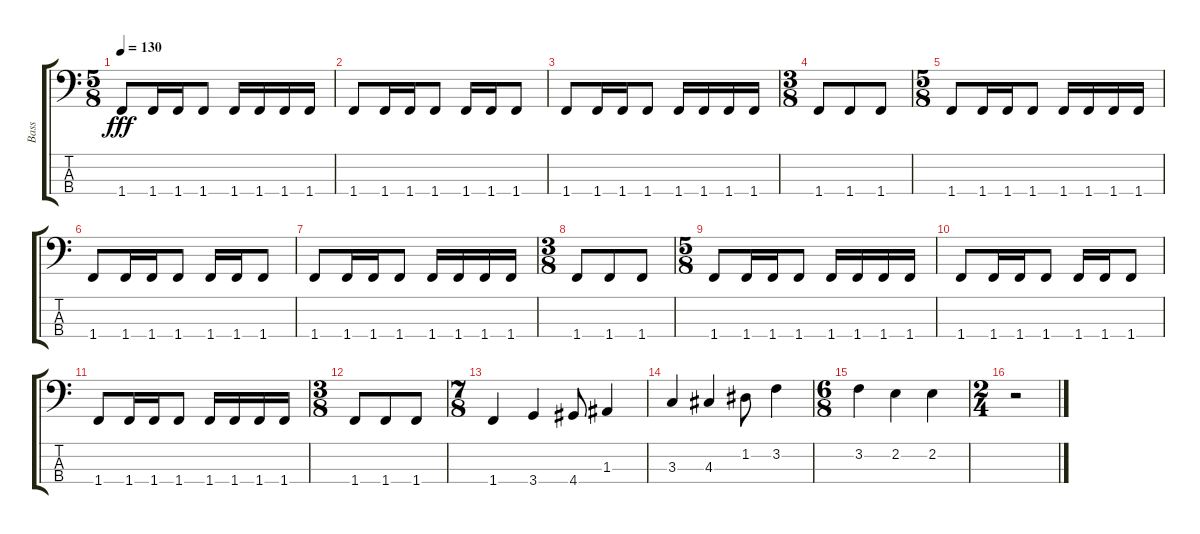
\track ("Bass" "Bass") {instrument electricbasspick}
\staff {score tabs}
\tuning (G2 D2 A1 E1) {hide}
\ts (5 8)
\tempo 130
\clef f4
\ks c
1.4.8{dy fff} 1.4.16 1.4.16 1.4.8 1.4.16 1.4.16 1.4.16 1.4.16 |
1.4.8 1.4.16 1.4.16 1.4.8 1.4.16 1.4.16 1.4.8 |
1.4.8 1.4.16 1.4.16 1.4.8 1.4.16 1.4.16 1.4.16 1.4.16 |
\ts (3 8)
1.4.8 1.4.8 1.4.8 |
\ts (5 8)
1.4.8 1.4.16 1.4.16 1.4.8 1.4.16 1.4.16 1.4.16 1.4.16 |
1.4.8 1.4.16 1.4.16 1.4.8 1.4.16 1.4.16 1.4.8 |
1.4.8 1.4.16 1.4.16 1.4.8 1.4.16 1.4.16 1.4.16 1.4.16 |
\ts (3 8)
1.4.8 1.4.8 1.4.8 |
\ts (5 8)
1.4.8 1.4.16 1.4.16 1.4.8 1.4.16 1.4.16 1.4.16 1.4.16 |
1.4.8 1.4.16 1.4.16 1.4.8 1.4.16 1.4.16 1.4.8 |
1.4.8 1.4.16 1.4.16 1.4.8 1.4.16 1.4.16 1.4.16 1.4.16 |
\ts (3 8)
1.4.8 1.4.8 1.4.8 |
\ts (7 8)
1.4.4 3.4.4 4.4.8 1.3.4 |
3.3.4 4.3.4 1.2.8 3.2.4 |
\ts (6 8)
3.2.4 2.2.4 2.2.4 |
\ts (2 4)
r.2
